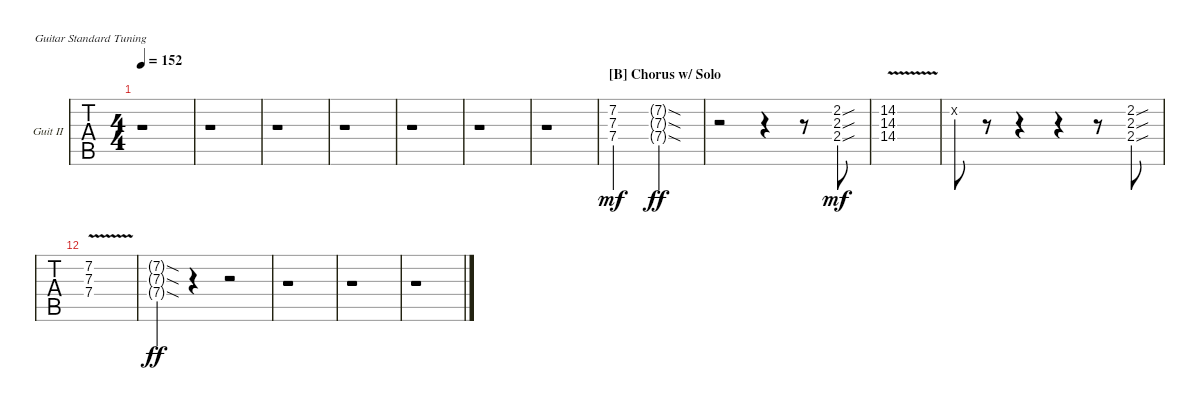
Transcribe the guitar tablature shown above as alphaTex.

\bracketExtendMode nobrackets
\firstSystemTrackNameOrientation horizontal
\otherSystemsTrackNameOrientation horizontal
\defaultBarNumberDisplay FirstOfSystem
\track ("Guitar II" "Guit II") {instrument fretlessbass}
\staff {tabs}
\tuning (E4 B3 G3 D3 A2 E2)
\ts (4 4)
\tempo 152
\clef g2
\ks c
r.1{dy f} |
r.1 |
r.1 |
r.1 |
r.1 |
r.1 |
r.1 |
\section ("B" "Chorus w/ Solo")
(7.2 7.3 7.4).2{dy mf} (7.2{sod g} 7.3{sod g} 7.4{sod g}).2{dy ff} |
r.2 r.4 r.8 (2.2{sou} 2.3{sou} 2.4{sou}).8{dy mf} |
(14.2{v ac} 14.3{v} 14.4{v}).1 |
0.2{x}.8 r.8 r.4 r.4 r.8 (2.2{sou} 2.3{sou} 2.4{sou}).8 |
(7.2{v ac} 7.3{v} 7.4{v}).1 |
(7.2{sod g} 7.3{sod g} 7.4{sod g}).4{dy ff} r.4 r.2 |
r.1 |
r.1 |
r.1
